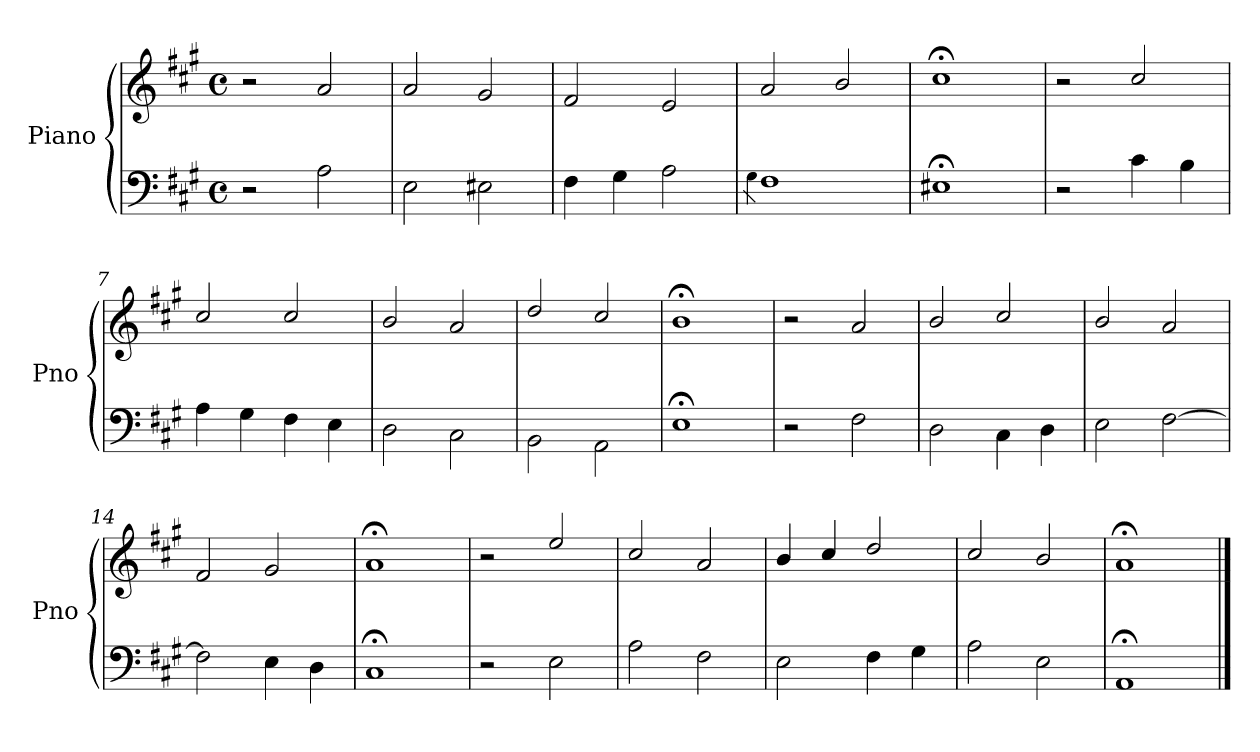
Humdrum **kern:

**kern	**kern
*part1	*part1
*staff2	*staff1
*I"Piano	*
*I'Pno	*
*clefF4	*clefG2
*k[f#c#g#]	*k[f#c#g#]
*A:	*A:
*M4/4	*M4/4
*met(c)	*met(c)
=1	=1
2r	2r
2A\	2a/
=2	=2
2E\	2a/
2E#X\	2g#/
=3	=3
4F#\	2f#/
4G#\	.
2A\	2e/
=4	=4
4qG#\	.
1F#\	2a/
.	2b/
=5	=5
1E#X;\	1cc#;</
=6	=6
2r	2r
4c#\	2cc#/
4B\	.
=7	=7
4A\	2cc#/
4G#\	.
4F#\	2cc#/
4E\	.
=8	=8
2D\	2b/
2C#\	2a/
=9	=9
2BB\	2dd/
2AA\	2cc#/
=10	=10
1E;\	1b;</
!!LO:LB:g=z
=11	=11
2r	2r
2F#\	2a/
=12	=12
2D\	2b/
4C#\	2cc#/
4D\	.
=13	=13
2E\	2b/
[<2F#\	2a/
=14	=14
2F#\]	2f#/
4E\	2g#/
4D\	.
=15	=15
1C#;\	1a;</
!!LO:LB:g=z
=16	=16
2r	2r
2E\	2ee/
=17	=17
2A\	2cc#/
2F#\	2a/
=18	=18
2E\	4b/
.	4cc#/
4F#\	2dd/
4G#\	.
=19	=19
2A\	2cc#/
2E\	2b/
=20	=20
1AA;\	1a;</
==	==
*-	*-
